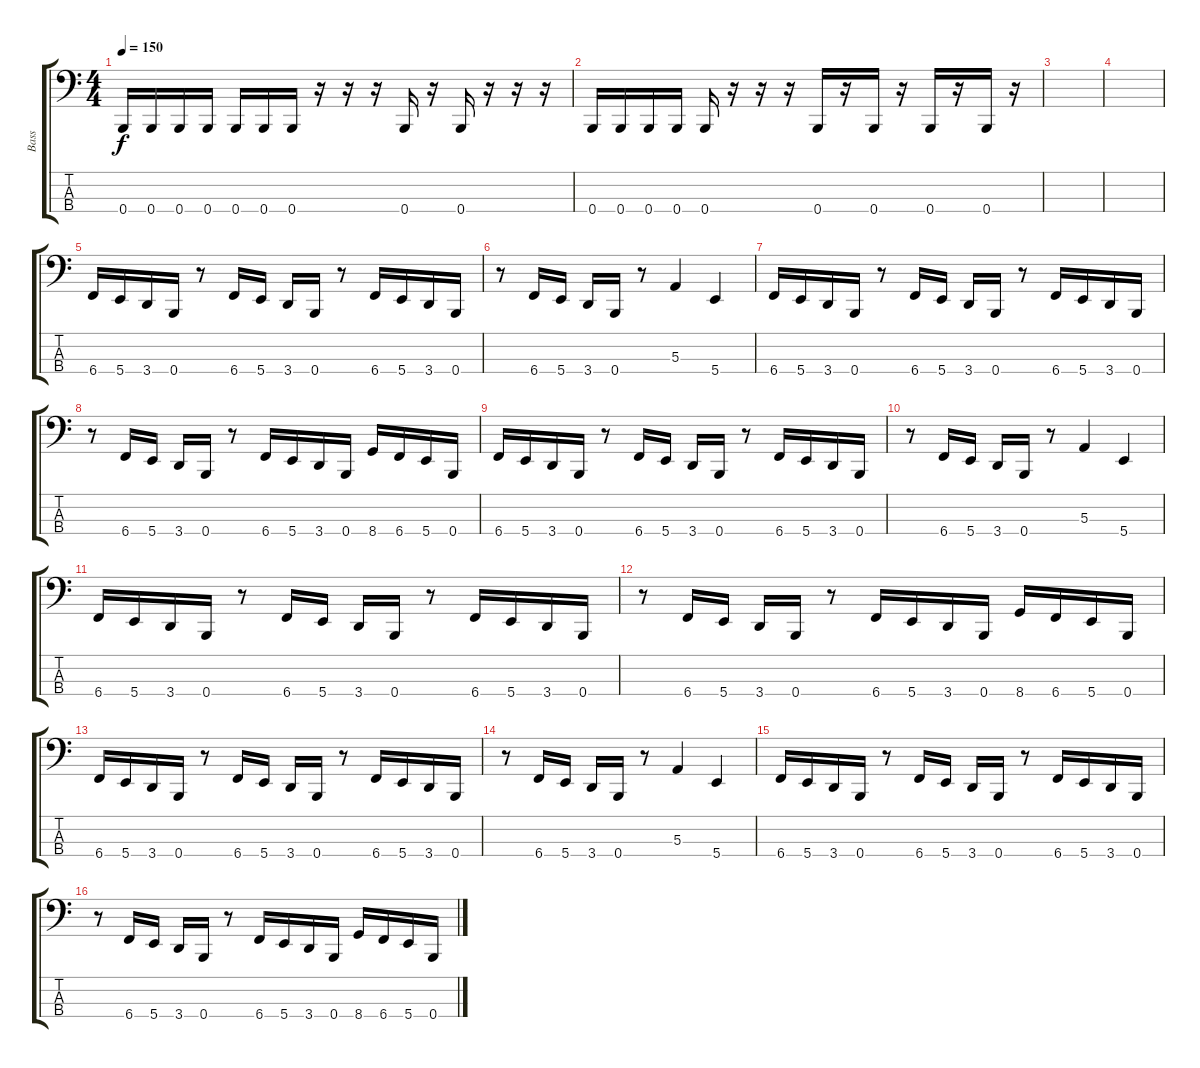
\track ("Bass" "Bass") {instrument electricbasspick}
\staff {score tabs}
\tuning (D2 A1 E1 B0) {hide}
\ts (4 4)
\tempo 150
\clef f4
\ks c
0.4.16{dy f} 0.4.16 0.4.16 0.4.16 0.4.16 0.4.16 0.4.16 r.16 r.16 r.16 0.4.16 r.16 0.4.16 r.16 r.16 r.16 |
0.4.16 0.4.16 0.4.16 0.4.16 0.4.16 r.16 r.16 r.16 0.4.16 r.16 0.4.16 r.16 0.4.16 r.16 0.4.16 r.16 |
|
|
6.4.16 5.4.16 3.4.16 0.4.16 r.8 6.4.16 5.4.16 3.4.16 0.4.16 r.8 6.4.16 5.4.16 3.4.16 0.4.16 |
r.8 6.4.16 5.4.16 3.4.16 0.4.16 r.8 5.3.4 5.4.4 |
6.4.16 5.4.16 3.4.16 0.4.16 r.8 6.4.16 5.4.16 3.4.16 0.4.16 r.8 6.4.16 5.4.16 3.4.16 0.4.16 |
r.8 6.4.16 5.4.16 3.4.16 0.4.16 r.8 6.4.16 5.4.16 3.4.16 0.4.16 8.4.16 6.4.16 5.4.16 0.4.16 |
6.4.16 5.4.16 3.4.16 0.4.16 r.8 6.4.16 5.4.16 3.4.16 0.4.16 r.8 6.4.16 5.4.16 3.4.16 0.4.16 |
r.8 6.4.16 5.4.16 3.4.16 0.4.16 r.8 5.3.4 5.4.4 |
6.4.16 5.4.16 3.4.16 0.4.16 r.8 6.4.16 5.4.16 3.4.16 0.4.16 r.8 6.4.16 5.4.16 3.4.16 0.4.16 |
r.8 6.4.16 5.4.16 3.4.16 0.4.16 r.8 6.4.16 5.4.16 3.4.16 0.4.16 8.4.16 6.4.16 5.4.16 0.4.16 |
6.4.16 5.4.16 3.4.16 0.4.16 r.8 6.4.16 5.4.16 3.4.16 0.4.16 r.8 6.4.16 5.4.16 3.4.16 0.4.16 |
r.8 6.4.16 5.4.16 3.4.16 0.4.16 r.8 5.3.4 5.4.4 |
6.4.16 5.4.16 3.4.16 0.4.16 r.8 6.4.16 5.4.16 3.4.16 0.4.16 r.8 6.4.16 5.4.16 3.4.16 0.4.16 |
r.8 6.4.16 5.4.16 3.4.16 0.4.16 r.8 6.4.16 5.4.16 3.4.16 0.4.16 8.4.16 6.4.16 5.4.16 0.4.16
